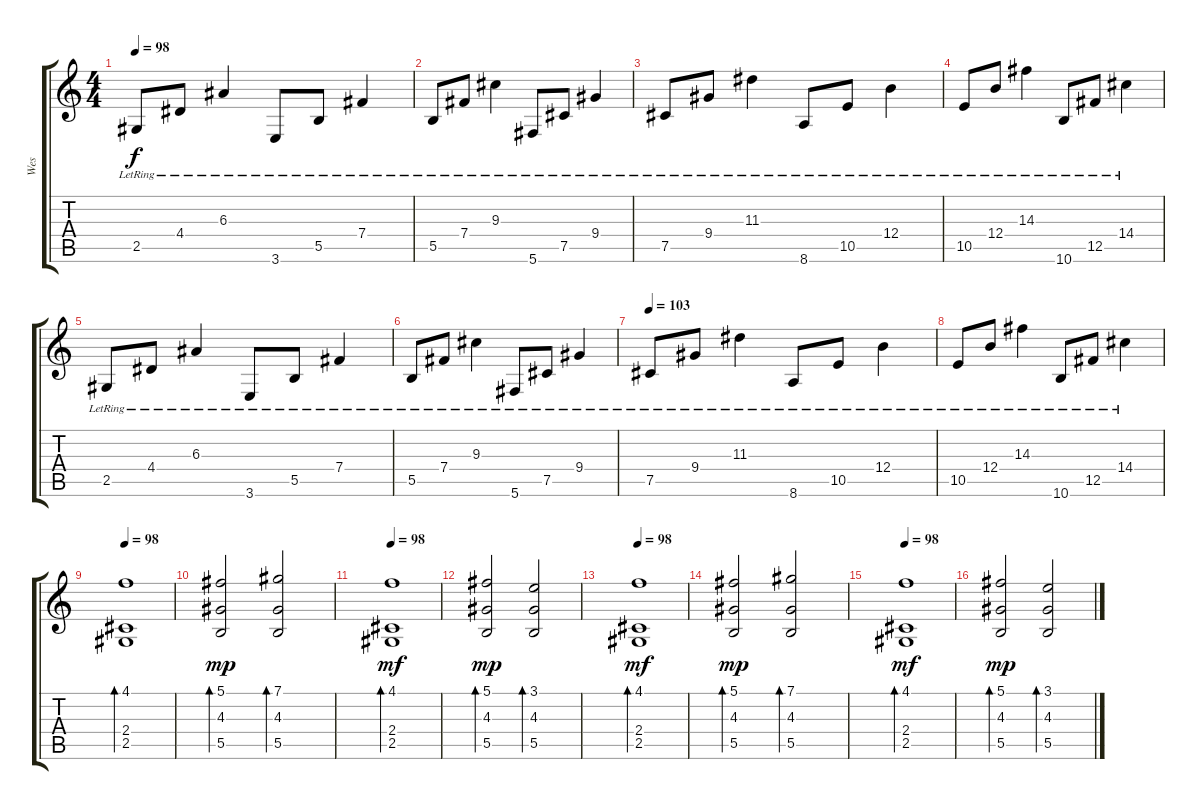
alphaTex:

\track ("Wes" "Wes") {instrument electricguitarjazz}
\staff {score tabs}
\tuning (Db4 Ab3 E3 B2 Gb2 Db2) {hide}
\ts (4 4)
\tempo 98
\clef g2
\ks c
2.5{lr}.8{dy f instrument electricguitarjazz} 4.4{lr}.8 6.3{lr}.4 3.6{lr}.8 5.5{lr}.8 7.4{lr}.4 |
5.5{lr}.8 7.4{lr}.8 9.3{lr}.4 5.6{lr}.8 7.5{lr}.8 9.4{lr}.4 |
7.5{lr}.8 9.4{lr}.8 11.3{lr}.4 8.6{lr}.8 10.5{lr}.8 12.4{lr}.4 |
10.5{lr}.8 12.4{lr}.8 14.3{lr}.4 10.6{lr}.8 12.5{lr}.8 14.4{lr}.4 |
2.5{lr}.8 4.4{lr}.8 6.3{lr}.4 3.6{lr}.8 5.5{lr}.8 7.4{lr}.4 |
5.5{lr}.8 7.4{lr}.8 9.3{lr}.4 5.6{lr}.8 7.5{lr}.8 9.4{lr}.4 |
\tempo 103
7.5{lr}.8 9.4{lr}.8 11.3{lr}.4 8.6{lr}.8 10.5{lr}.8 12.4{lr}.4 |
10.5{lr}.8 12.4{lr}.8 14.3{lr}.4 10.6{lr}.8 12.5{lr}.8 14.4{lr}.4 |
\tempo 98
(4.1 2.4 2.5).1{bd 480 instrument electricguitarjazz} |
(5.1 4.3 5.5).2{bd 480 dy mp} (7.1 4.3 5.5).2{bd 480} |
\tempo 98
(4.1 2.4 2.5).1{bd 480 dy mf} |
(5.1 4.3 5.5).2{bd 480 dy mp} (3.1 4.3 5.5).2{bd 480} |
\tempo 98
(4.1 2.4 2.5).1{bd 480 dy mf} |
(5.1 4.3 5.5).2{bd 480 dy mp} (7.1 4.3 5.5).2{bd 480} |
\tempo 98
(4.1 2.4 2.5).1{bd 480 dy mf} |
(5.1 4.3 5.5).2{bd 480 dy mp} (3.1 4.3 5.5).2{bd 480}
